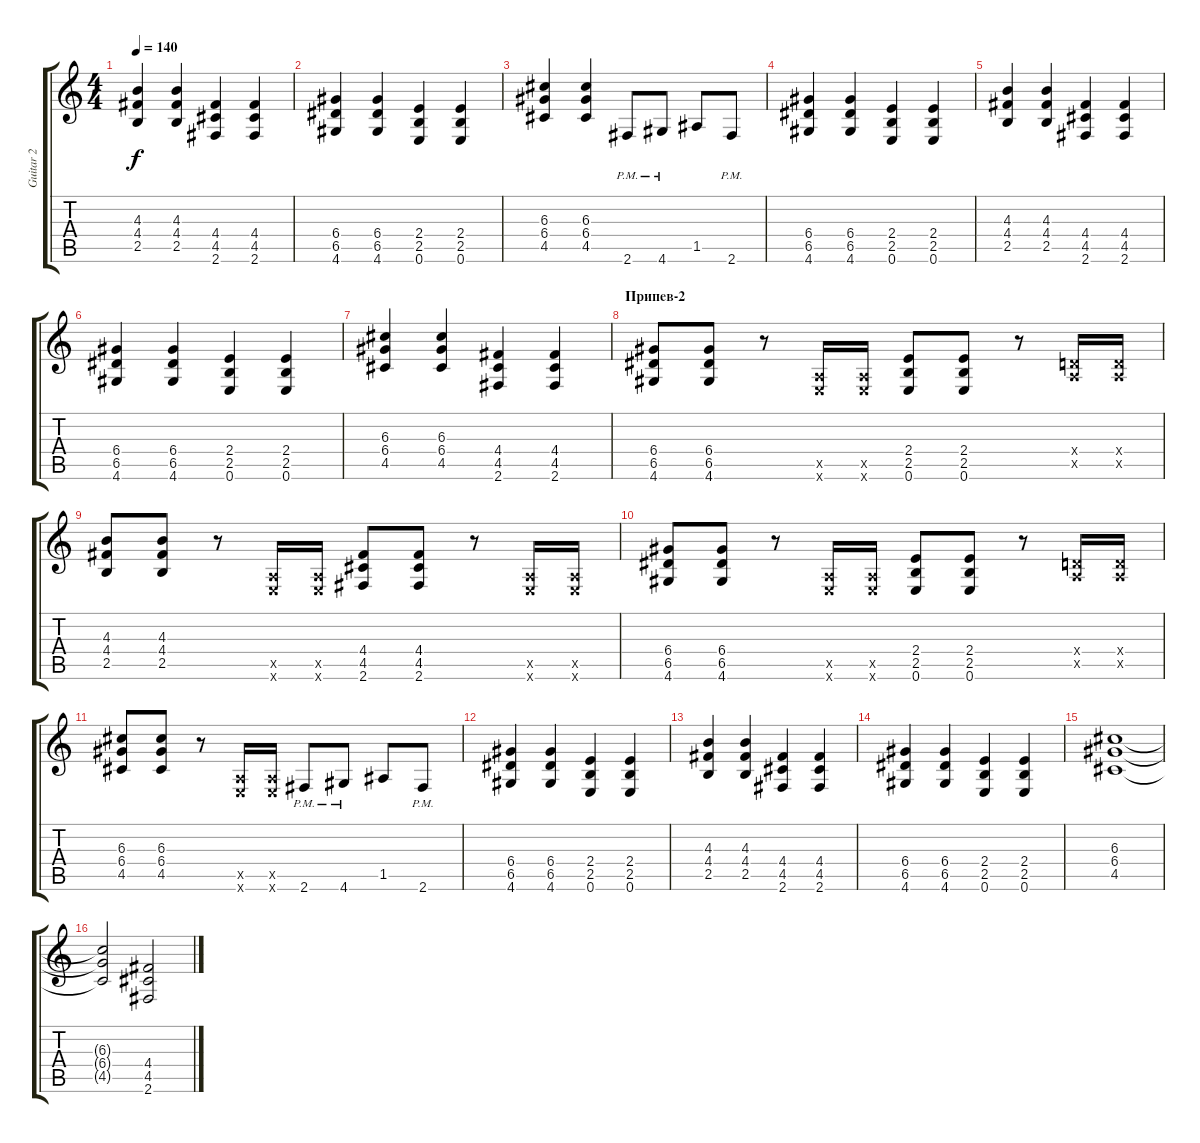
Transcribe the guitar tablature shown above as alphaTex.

\track ("Guitar 2" "Guitar 2") {instrument overdrivenguitar}
\staff {score tabs}
\tuning (E4 B3 G3 D3 A2 E2) {hide}
\ts (4 4)
\tempo 140
\clef g2
\ks c
(4.3 4.4 2.5).4{dy f} (4.3 4.4 2.5).4 (4.4 4.5 2.6).4 (4.4 4.5 2.6).4 |
(6.4 6.5 4.6).4 (6.4 6.5 4.6).4 (2.4 2.5 0.6).4 (2.4 2.5 0.6).4 |
(6.3 6.4 4.5).4 (6.3 6.4 4.5).4 2.6{pm}.8 4.6{pm}.8 1.5.8 2.6{pm}.8 |
(6.4 6.5 4.6).4 (6.4 6.5 4.6).4 (2.4 2.5 0.6).4 (2.4 2.5 0.6).4 |
(4.3 4.4 2.5).4 (4.3 4.4 2.5).4 (4.4 4.5 2.6).4 (4.4 4.5 2.6).4 |
(6.4 6.5 4.6).4 (6.4 6.5 4.6).4 (2.4 2.5 0.6).4 (2.4 2.5 0.6).4 |
(6.3 6.4 4.5).4 (6.3 6.4 4.5).4 (4.4 4.5 2.6).4 (4.4 4.5 2.6).4 |
\section ("" "Припев-2")
(6.4 6.5 4.6).8 (6.4 6.5 4.6).8 r.8 (0.5{x} 0.6{x}).16 (0.5{x} 0.6{x}).16 (2.4 2.5 0.6).8 (2.4 2.5 0.6).8 r.8 (0.4{x} 0.5{x}).16 (0.4{x} 0.5{x}).16 |
(4.3 4.4 2.5).8 (4.3 4.4 2.5).8 r.8 (0.5{x} 0.6{x}).16 (0.5{x} 0.6{x}).16 (4.4 4.5 2.6).8 (4.4 4.5 2.6).8 r.8 (0.5{x} 0.6{x}).16 (0.5{x} 0.6{x}).16 |
(6.4 6.5 4.6).8 (6.4 6.5 4.6).8 r.8 (0.5{x} 0.6{x}).16 (0.5{x} 0.6{x}).16 (2.4 2.5 0.6).8 (2.4 2.5 0.6).8 r.8 (0.4{x} 0.5{x}).16 (0.4{x} 0.5{x}).16 |
(6.3 6.4 4.5).8 (6.3 6.4 4.5).8 r.8 (0.5{x} 0.6{x}).16 (0.5{x} 0.6{x}).16 2.6{pm}.8 4.6{pm}.8 1.5.8 2.6{pm}.8 |
(6.4 6.5 4.6).4 (6.4 6.5 4.6).4 (2.4 2.5 0.6).4 (2.4 2.5 0.6).4 |
(4.3 4.4 2.5).4 (4.3 4.4 2.5).4 (4.4 4.5 2.6).4 (4.4 4.5 2.6).4 |
(6.4 6.5 4.6).4 (6.4 6.5 4.6).4 (2.4 2.5 0.6).4 (2.4 2.5 0.6).4 |
(6.3 6.4 4.5).1 |
(6.3{t} 6.4{t} 4.5{t}).2 (4.4 4.5 2.6).2
